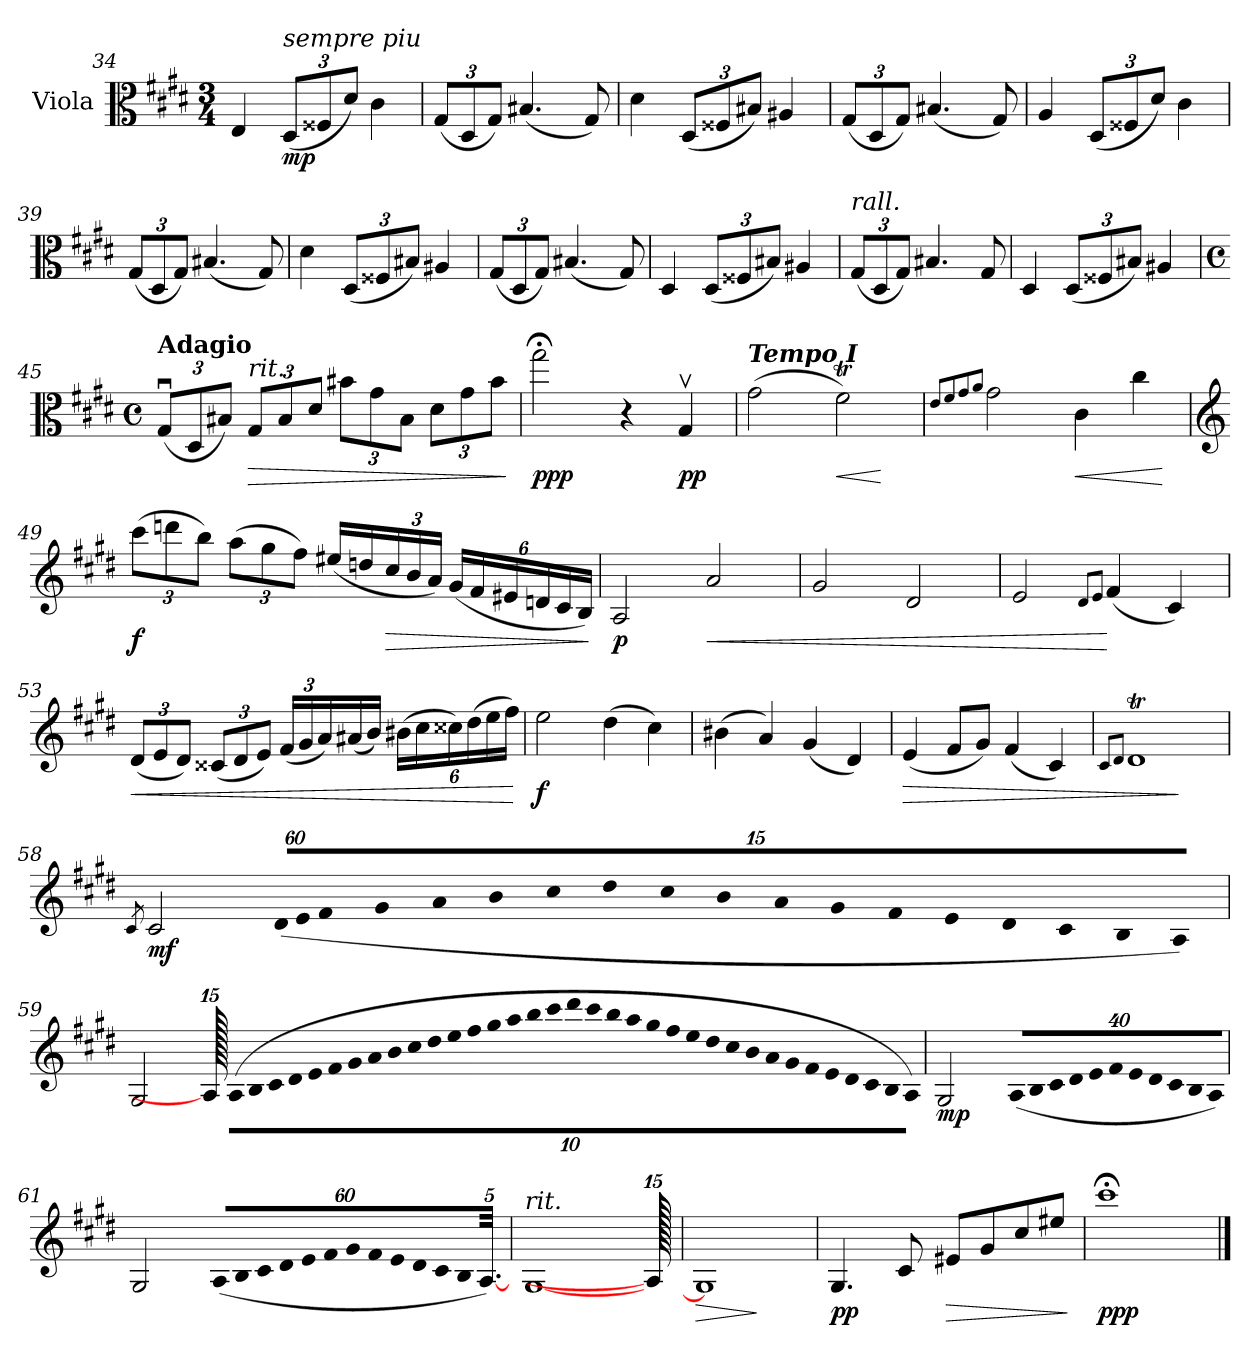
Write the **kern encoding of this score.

**kern	**dynam
*part1	*part1
*staff1	*staff1
*I"Viola	*
*I'Vla.	*
*clefC3	*
*k[f#c#g#d#]	*
*M3/4	*
*MM85	*
=34	=34
4E/	.
*Xbrackettup	*
!LO:TX:a:i:t=sempre piu	!
!	!LO:DY:b
(12D#/L	mp
12F##X/	.
12d#/J)	.
4c#\	.
=35	=35
(12G#/L	.
12D#/	.
12G#/J)	.
(4.B#X/	.
8G#/)	.
=36	=36
4d#\	.
(12D#/L	.
12F##X/	.
12B#X/J)	.
4A#X/	.
=37	=37
(12G#/L	.
12D#/	.
12G#/J)	.
(4.B#X/	.
8G#/)	.
!!LO:LB:g=z
=38	=38
4A/	.
(12D#/L	.
12F##X/	.
12d#/J)	.
4c#\	.
=39	=39
(12G#/L	.
12D#/	.
12G#/J)	.
(4.B#X/	.
8G#/)	.
=40	=40
4d#\	.
(12D#/L	.
12F##X/	.
12B#X/J)	.
4A#X/	.
=41	=41
(12G#/L	.
12D#/	.
12G#/J)	.
(4.B#X/	.
8G#/)	.
=42	=42
4D#/	.
(12D#/L	.
12F##X/	.
12B#X/J)	.
4A#X/	.
=43	=43
!LO:TX:a:i:t=rall.	!
(12G#/L	.
12D#/	.
12G#/J)	.
*MM75	*
4.B#X/	.
8G#/	.
!!LO:LB:g=z
=44	=44
*MM65	*
4D#/	.
(12D#/L	.
12F##X/	.
12B#X/J)	.
*MM50	*
4A#X/	.
=45	=45
*M4/4	*
*met(c)	*
!LO:TX:a:B:t=Adagio	!
(12G#u/L	.
12D#/	.
12B#X/J)	.
*MM48	*
!LO:TX:a:i:t=rit.	!
!	!LO:HP:b
12G#/L	>
*MM46	*
12B#/	.
*MM44	*
12d#/J	.
*MM42	*
12b#X\L	.
*MM38	*
12g#\	.
*MM36	*
12B#\J	.
*MM25	*
12d#\L	.
12g#\	.
*MM26	*
12b#\J	.
.	]
=46	=46
!	!LO:DY:b
2gg#;<\	ppp
4r	.
*MM40	*
!	!LO:DY:b
4G#v/	pp
=47	=47
*MM60	*
!LO:TX:a:Bi:t=Tempo I	!
(2g#\	.
!	!LO:HP:b
2f#T\)	<
.	[
=48	=48
8qe/L	.
8qf#/	.
8qg#/	.
8qa/J	.
2g#\	.
!	!LO:HP:b
4c#\	<
4cc#\	.
.	[
!!LO:LB:g=z
=49	=49
*clefG2	*
!	!LO:DY:b
(12ccc#\L	f
12dddn\	.
12bb\J)	.
(12aa\L	.
12gg#\	.
12ff#\J)	.
(16ee#X/LL	.
16ddn/	.
!	!LO:HP:b
24cc#/	>
24b/	.
24a/JJ)	.
(24g#/LL	.
24f#/	.
24e#X/	.
24dn/	.
24c#/	.
24B/JJ)	.
.	]
=50	=50
!	!LO:DY:b
2A/	p
!	!LO:HP:b
2a/	<
=51	=51
2g#/	.
2d#/	.
=52	=52
2e/	.
8qd#/L	.
8qe/J	.
(4f#/	[
4c#/)	.
!!LO:LB:g=z
=53	=53
!	!LO:HP:b
(12d#/L	<
12e/	.
12d#/J)	.
(12c##X/L	.
12d#/	.
12e/J)	.
(24f#/LL	.
24g#/	.
24a/)	.
(16a#X/	.
16b/JJ)	.
(24b#X\LL	.
24cc#\	.
24cc##X\)	.
(24dd#\	.
24ee\	.
24ff#\JJ)	.
.	[
=54	=54
!	!LO:DY:b
2ee\	f
(4dd#\	.
4cc#\)	.
=55	=55
(4b#X\	.
4a/)	.
(4g#/	.
4d#/)	.
=56	=56
!	!LO:HP:b
(4e/	>
8f#/L	.
8g#/J)	.
(4f#/	.
4c#/)	.
=57	=57
8qc#/L	.
8qd#/J	.
1d#t	.
.	]
!!LO:LB:g=z
=58	=58
*MM58	*
8qc#/	.
!	!LO:DY:b
2c#/	mf
!LO:N:vis=8	!
(1920%53d#!/L	.
!LO:N:vis=8	!
1920%53e!/	.
1920ryy	.
!LO:N:vis=8	!
1920%53f#!/	.
!LO:N:vis=8	!
1920%53g#!/	.
1920ryy	.
!LO:N:vis=8	!
1920%53a!/	.
!LO:N:vis=8	!
1920%53b!/	.
1920ryy	.
!LO:N:vis=8	!
1920%53cc#!/	.
!LO:N:vis=8	!
1920%53dd#!/	.
1920ryy	.
!LO:N:vis=8	!
1920%53cc#!/	.
!LO:N:vis=8	!
1920%53b!/	.
1920ryy	.
!LO:N:vis=8	!
1920%53a!/	.
!LO:N:vis=8	!
1920%53g#!/	.
1920ryy	.
!LO:N:vis=8	!
1920%53f#!/	.
!LO:N:vis=8	!
1920%53e!/	.
1920ryy	.
!LO:N:vis=8	!
1920%53d#!/	.
!LO:N:vis=8	!
1920%53c#!/	.
1920ryy	.
!LO:N:vis=8	!
1920%53B!/	.
[640%17A!/J)	.
!!LO:LB:g=z
=59	=59
2G#/	.
960A!/]	.
!LO:N:vis=16	!
(640%9A!\LL	.
!LO:N:vis=16	!
640%9B!\	.
!LO:N:vis=16	!
640%9c#!\	.
!LO:N:vis=16	!
640%9d#!\	.
!LO:N:vis=16	!
640%9e!\	.
!LO:N:vis=16	!
640%9f#!\	.
!LO:N:vis=16	!
640%9g#!\	.
!LO:N:vis=16	!
640%9a!\	.
!LO:N:vis=16	!
640%9b!\	.
!LO:N:vis=16	!
640%9cc#!\	.
!LO:N:vis=16	!
640%9dd#!\	.
!LO:N:vis=16	!
640%9ee!\	.
!LO:N:vis=16	!
640%9ff#!\	.
!LO:N:vis=16	!
640%9gg#!\	.
!LO:N:vis=16	!
640%9aa!\	.
!LO:N:vis=16	!
640%9bb!\	.
!LO:N:vis=16	!
640%9ccc#!\	.
!LO:N:vis=16	!
640%9ddd#!\	.
!LO:N:vis=16	!
640%9ccc#!\	.
!LO:N:vis=16	!
640%9bb!\	.
!LO:N:vis=16	!
640%9aa!\	.
!LO:N:vis=16	!
640%9gg#!\	.
!LO:N:vis=16	!
640%9ff#!\	.
!LO:N:vis=16	!
640%9ee!\	.
!LO:N:vis=16	!
640%9dd#!\	.
!LO:N:vis=16	!
640%9cc#!\	.
!LO:N:vis=16	!
640%9b!\	.
!LO:N:vis=16	!
640%9a!\	.
!LO:N:vis=16	!
640%9g#!\	.
!LO:N:vis=16	!
640%9f#!\	.
!LO:N:vis=16	!
640%9e!\	.
!LO:N:vis=16	!
640%9d#!\	.
!LO:N:vis=16	!
640%9c#!\	.
!LO:N:vis=16	!
640%9B!\	.
!LO:N:vis=16	!
640%9A!\JJ)	.
=60	=60
!	!LO:DY:b
2G#/	mp
!LO:N:vis=8	!
(640%29A!/L	.
!LO:N:vis=8	!
640%29B!/	.
!LO:N:vis=8	!
640%29c#!/	.
!LO:N:vis=8	!
640%29d#!/	.
!LO:N:vis=8	!
640%29e!/	.
!LO:N:vis=8	!
640%29f#!/	.
!LO:N:vis=8	!
640%29e!/	.
!LO:N:vis=8	!
640%29d#!/	.
!LO:N:vis=8	!
640%29c#!/	.
!LO:N:vis=8	!
640%29B!/	.
!LO:N:vis=8	!
640%29A!/J)	.
!!LO:LB:g=z
=61	=61
2G#/	.
!LO:N:vis=8	!
(960%37A!/L	.
!LO:N:vis=8	!
960%37B!/	.
!LO:N:vis=8	!
960%37c#!/	.
!LO:N:vis=8	!
960%37d#!/	.
!LO:N:vis=8	!
960%37e!/	.
!LO:N:vis=8	!
960%37f#!/	.
!LO:N:vis=8	!
960%37g#!/	.
!LO:N:vis=8	!
960%37f#!/	.
!LO:N:vis=8	!
960%37e!/	.
!LO:N:vis=8	!
960%37d#!/	.
!LO:N:vis=8	!
960%37c#!/	.
!LO:N:vis=8	!
960%37B!/	.
[40.A!/J)	.
=62	=62
!LO:TX:a:i:t=rit.	!
[1G#	.
960A!/]	.
=63	=63
!	!LO:HP:b
1G#]	>
.	]
=64	=64
!	!LO:DY:b
4.G#/	pp
*MM55	*
8c#/	.
*MM50	*
!	!LO:HP:b
8e#X/L	>
*MM45	*
8g#/	.
*MM35	*
8cc#/	.
*MM30	*
8ee#X/J	.
.	]
=65	=65
!	!LO:DY:b
1ccc#;<	ppp
==	==
*-	*-
